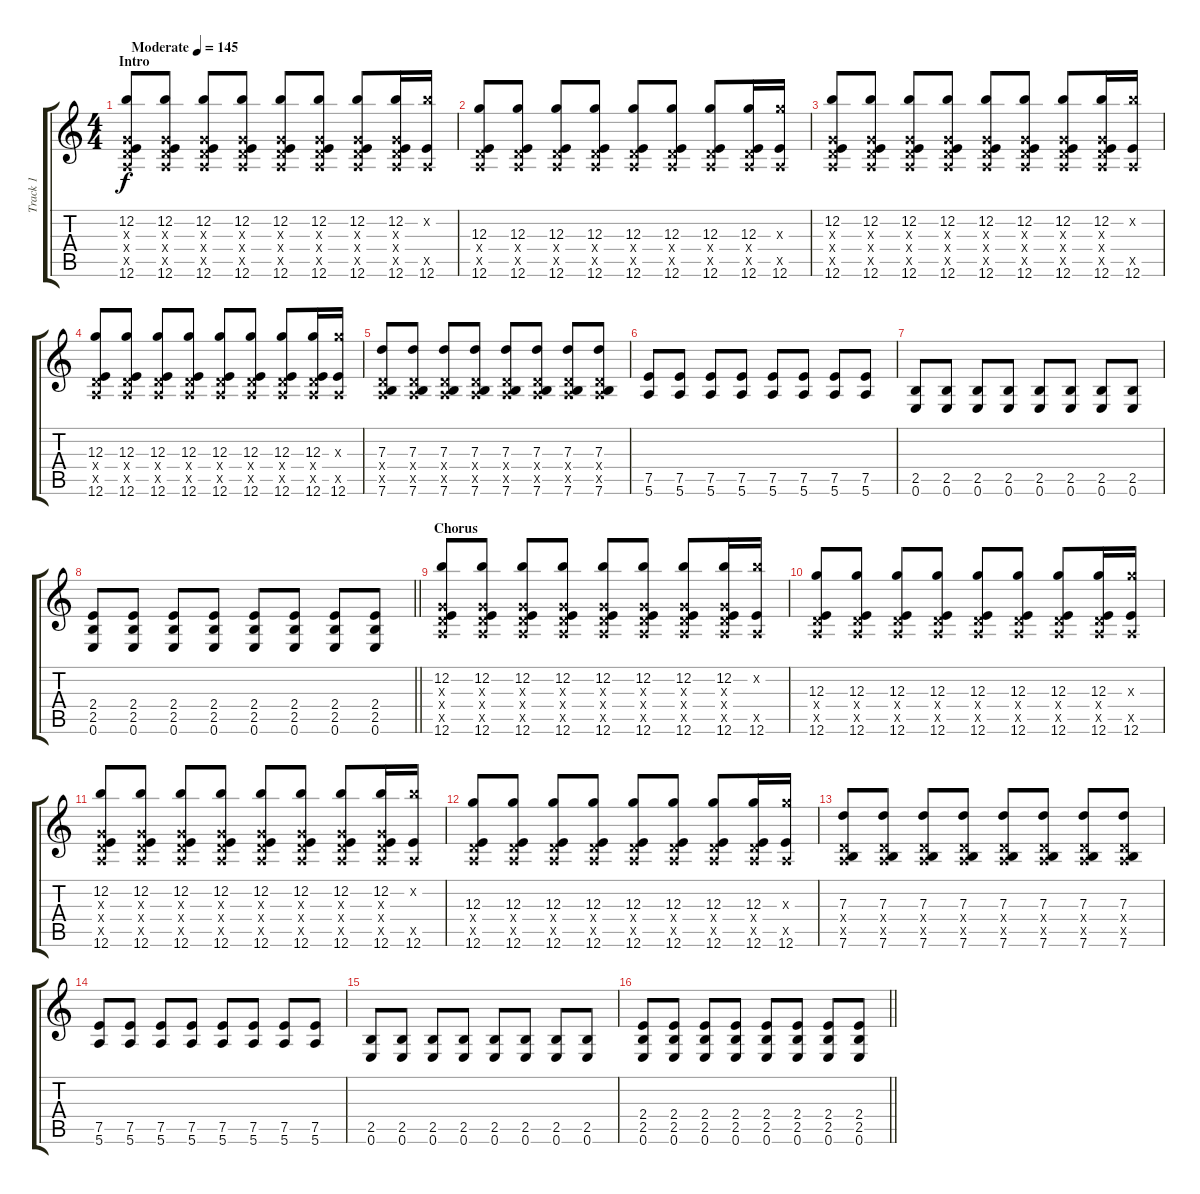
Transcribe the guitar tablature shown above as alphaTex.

\track ("Track 1" "Track 1") {instrument overdrivenguitar}
\staff {score tabs}
\tuning (E4 B3 G3 D3 A2 E2) {hide}
\ts (4 4)
\section ("" "Intro")
\tempo (145 "Moderate")
\clef g2
\ks c
(12.2 0.3{x} 0.4{x} 0.5{x} 12.6).8{dy f instrument overdrivenguitar} (12.2 0.3{x} 0.4{x} 0.5{x} 12.6).8 (12.2 0.3{x} 0.4{x} 0.5{x} 12.6).8 (12.2 0.3{x} 0.4{x} 0.5{x} 12.6).8 (12.2 0.3{x} 0.4{x} 0.5{x} 12.6).8 (12.2 0.3{x} 0.4{x} 0.5{x} 12.6).8 (12.2 0.3{x} 0.4{x} 0.5{x} 12.6).8 (12.2 0.3{x} 0.4{x} 0.5{x} 12.6).16 (12.2{x} 0.5{x} 12.6).16 |
(12.3 0.4{x} 0.5{x} 12.6).8 (12.3 0.4{x} 0.5{x} 12.6).8 (12.3 0.4{x} 0.5{x} 12.6).8 (12.3 0.4{x} 0.5{x} 12.6).8 (12.3 0.4{x} 0.5{x} 12.6).8 (12.3 0.4{x} 0.5{x} 12.6).8 (12.3 0.4{x} 0.5{x} 12.6).8 (12.3 0.4{x} 0.5{x} 12.6).16 (12.3{x} 0.5{x} 12.6).16 |
(12.2 0.3{x} 0.4{x} 0.5{x} 12.6).8 (12.2 0.3{x} 0.4{x} 0.5{x} 12.6).8 (12.2 0.3{x} 0.4{x} 0.5{x} 12.6).8 (12.2 0.3{x} 0.4{x} 0.5{x} 12.6).8 (12.2 0.3{x} 0.4{x} 0.5{x} 12.6).8 (12.2 0.3{x} 0.4{x} 0.5{x} 12.6).8 (12.2 0.3{x} 0.4{x} 0.5{x} 12.6).8 (12.2 0.3{x} 0.4{x} 0.5{x} 12.6).16 (12.2{x} 0.5{x} 12.6).16 |
(12.3 0.4{x} 0.5{x} 12.6).8 (12.3 0.4{x} 0.5{x} 12.6).8 (12.3 0.4{x} 0.5{x} 12.6).8 (12.3 0.4{x} 0.5{x} 12.6).8 (12.3 0.4{x} 0.5{x} 12.6).8 (12.3 0.4{x} 0.5{x} 12.6).8 (12.3 0.4{x} 0.5{x} 12.6).8 (12.3 0.4{x} 0.5{x} 12.6).16 (12.3{x} 0.5{x} 12.6).16 |
(7.3 0.4{x} 0.5{x} 7.6).8 (7.3 0.4{x} 0.5{x} 7.6).8 (7.3 0.4{x} 0.5{x} 7.6).8 (7.3 0.4{x} 0.5{x} 7.6).8 (7.3 0.4{x} 0.5{x} 7.6).8 (7.3 0.4{x} 0.5{x} 7.6).8 (7.3 0.4{x} 0.5{x} 7.6).8 (7.3 0.4{x} 0.5{x} 7.6).8 |
(7.5 5.6).8 (7.5 5.6).8 (7.5 5.6).8 (7.5 5.6).8 (7.5 5.6).8 (7.5 5.6).8 (7.5 5.6).8 (7.5 5.6).8 |
(2.5 0.6).8 (2.5 0.6).8 (2.5 0.6).8 (2.5 0.6).8 (2.5 0.6).8 (2.5 0.6).8 (2.5 0.6).8 (2.5 0.6).8 |
\barLineRight lightlight
(2.4 2.5 0.6).8 (2.4 2.5 0.6).8 (2.4 2.5 0.6).8 (2.4 2.5 0.6).8 (2.4 2.5 0.6).8 (2.4 2.5 0.6).8 (2.4 2.5 0.6).8 (2.4 2.5 0.6).8 |
\section ("" "Chorus")
(12.2 0.3{x} 0.4{x} 0.5{x} 12.6).8 (12.2 0.3{x} 0.4{x} 0.5{x} 12.6).8 (12.2 0.3{x} 0.4{x} 0.5{x} 12.6).8 (12.2 0.3{x} 0.4{x} 0.5{x} 12.6).8 (12.2 0.3{x} 0.4{x} 0.5{x} 12.6).8 (12.2 0.3{x} 0.4{x} 0.5{x} 12.6).8 (12.2 0.3{x} 0.4{x} 0.5{x} 12.6).8 (12.2 0.3{x} 0.4{x} 0.5{x} 12.6).16 (12.2{x} 0.5{x} 12.6).16 |
(12.3 0.4{x} 0.5{x} 12.6).8 (12.3 0.4{x} 0.5{x} 12.6).8 (12.3 0.4{x} 0.5{x} 12.6).8 (12.3 0.4{x} 0.5{x} 12.6).8 (12.3 0.4{x} 0.5{x} 12.6).8 (12.3 0.4{x} 0.5{x} 12.6).8 (12.3 0.4{x} 0.5{x} 12.6).8 (12.3 0.4{x} 0.5{x} 12.6).16 (12.3{x} 0.5{x} 12.6).16 |
(12.2 0.3{x} 0.4{x} 0.5{x} 12.6).8 (12.2 0.3{x} 0.4{x} 0.5{x} 12.6).8 (12.2 0.3{x} 0.4{x} 0.5{x} 12.6).8 (12.2 0.3{x} 0.4{x} 0.5{x} 12.6).8 (12.2 0.3{x} 0.4{x} 0.5{x} 12.6).8 (12.2 0.3{x} 0.4{x} 0.5{x} 12.6).8 (12.2 0.3{x} 0.4{x} 0.5{x} 12.6).8 (12.2 0.3{x} 0.4{x} 0.5{x} 12.6).16 (12.2{x} 0.5{x} 12.6).16 |
(12.3 0.4{x} 0.5{x} 12.6).8 (12.3 0.4{x} 0.5{x} 12.6).8 (12.3 0.4{x} 0.5{x} 12.6).8 (12.3 0.4{x} 0.5{x} 12.6).8 (12.3 0.4{x} 0.5{x} 12.6).8 (12.3 0.4{x} 0.5{x} 12.6).8 (12.3 0.4{x} 0.5{x} 12.6).8 (12.3 0.4{x} 0.5{x} 12.6).16 (12.3{x} 0.5{x} 12.6).16 |
(7.3 0.4{x} 0.5{x} 7.6).8 (7.3 0.4{x} 0.5{x} 7.6).8 (7.3 0.4{x} 0.5{x} 7.6).8 (7.3 0.4{x} 0.5{x} 7.6).8 (7.3 0.4{x} 0.5{x} 7.6).8 (7.3 0.4{x} 0.5{x} 7.6).8 (7.3 0.4{x} 0.5{x} 7.6).8 (7.3 0.4{x} 0.5{x} 7.6).8 |
(7.5 5.6).8 (7.5 5.6).8 (7.5 5.6).8 (7.5 5.6).8 (7.5 5.6).8 (7.5 5.6).8 (7.5 5.6).8 (7.5 5.6).8 |
(2.5 0.6).8 (2.5 0.6).8 (2.5 0.6).8 (2.5 0.6).8 (2.5 0.6).8 (2.5 0.6).8 (2.5 0.6).8 (2.5 0.6).8 |
\barLineRight lightlight
(2.4 2.5 0.6).8 (2.4 2.5 0.6).8 (2.4 2.5 0.6).8 (2.4 2.5 0.6).8 (2.4 2.5 0.6).8 (2.4 2.5 0.6).8 (2.4 2.5 0.6).8 (2.4 2.5 0.6).8
